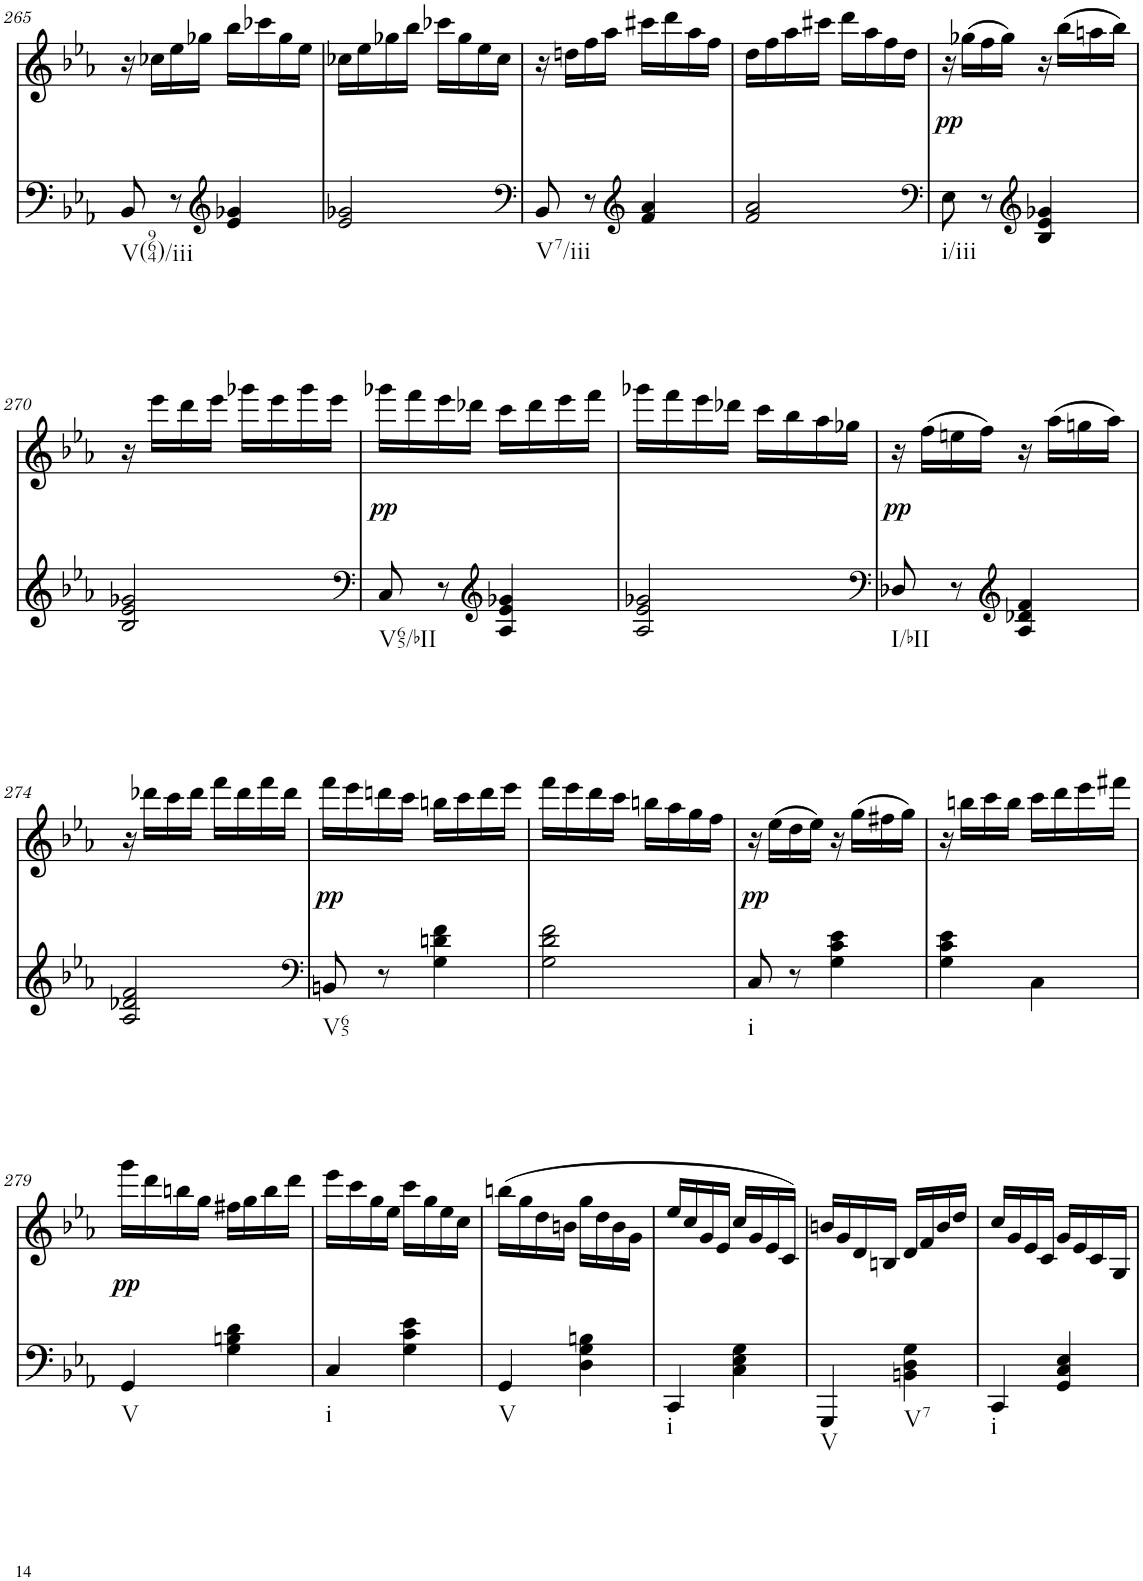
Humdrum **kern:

**kern	**kern	**text	**dynam
*part2	*part1	*part1	*part1
*staff2	*staff1	*staff1	*staff1
*I"piano	*I"piano	*	*
*I'Pno	*I'Pno	*	*
!!LO:PB:g=z
*clefF4	*clefG2	*	*
*k[b-e-a-]	*k[b-e-a-]	*	*
*c:	*c:	*	*
*M2/4	*M2/4	*	*
=265	=265	=265	=265
!LO:TX:b:t=V(964)/iii	!	!	!
8BB-/	16r	.	.
.	16cc-X\LL	.	.
8r	16ee-\	.	.
.	16gg-X\JJ	.	.
*clefG2	*	*	*
4e-/ 4g-X/	16bb-\LL	.	.
.	16ccc-X\	.	.
.	16gg-\	.	.
.	16ee-\JJ	.	.
=266	=266	=266	=266
2e-/ 2g-X/	16cc-X\LL	.	.
.	16ee-\	.	.
.	16gg-X\	.	.
.	16bb-\JJ	.	.
.	16ccc-X\LL	.	.
.	16gg-\	.	.
.	16ee-\	.	.
.	16cc-\JJ	.	.
=267	=267	=267	=267
*clefF4	*	*	*
!LO:TX:b:t=V7/iii	!	!	!
8BB-/	16r	.	.
.	16ddn\LL	.	.
8r	16ff\	.	.
.	16aa-\JJ	.	.
*clefG2	*	*	*
4f/ 4a-/	16ccc#X\LL	.	.
.	16ddd\	.	.
.	16aa-\	.	.
.	16ff\JJ	.	.
=268	=268	=268	=268
2f/ 2a-/	16dd\LL	.	.
.	16ff\	.	.
.	16aa-\	.	.
.	16ccc#X\JJ	.	.
.	16ddd\LL	.	.
.	16aa-\	.	.
.	16ff\	.	.
.	16dd\JJ	.	.
=269	=269	=269	=269
*clefF4	*	*	*
!LO:TX:b:t=i/iii	!	!	!
!	!	!	!LO:DY:b
8E-\	16r	.	pp
!	!	!LO:LY:b	!
.	(16gg-X\LL	pp	.
8r	16ff\	.	.
.	16gg-\JJ)	.	.
*clefG2	*	*	*
4B-/ 4e-/ 4g-X/	16r	.	.
.	(16bb-\LL	.	.
.	16aan\	.	.
.	16bb-\JJ)	.	.
!!LO:LB:g=z
=270	=270	=270	=270
2B-/ 2e-/ 2g-X/	16r	.	.
.	16eee-\LL	.	.
.	16ddd\	.	.
.	16eee-\JJ	.	.
.	16ggg-X\LL	.	.
.	16eee-\	.	.
.	16ggg-\	.	.
.	16eee-\JJ	.	.
=271	=271	=271	=271
*clefF4	*	*	*
!LO:TX:b:t=V65/bII	!	!	!
!	!	!	!LO:DY:b
8C/	16ggg-X\LL	.	pp
.	16fff\	.	.
8r	16eee-\	.	.
.	16ddd-X\JJ	.	.
*clefG2	*	*	*
4A-/ 4e-/ 4g-X/	16ccc\LL	.	.
.	16ddd-\	.	.
.	16eee-\	.	.
.	16fff\JJ	.	.
=272	=272	=272	=272
2A-/ 2e-/ 2g-X/	16ggg-X\LL	.	.
.	16fff\	.	.
.	16eee-\	.	.
.	16ddd-X\JJ	.	.
.	16ccc\LL	.	.
.	16bb-\	.	.
.	16aa-\	.	.
.	16gg-X\JJ	.	.
=273	=273	=273	=273
*clefF4	*	*	*
!LO:TX:b:t=I/bII	!	!	!
!	!	!	!LO:DY:b
8D-X/	16r	.	pp
!	!	!LO:LY:b	!
.	(16ff\LL	pp	.
8r	16een\	.	.
.	16ff\JJ)	.	.
*clefG2	*	*	*
4A-/ 4d-X/ 4f/	16r	.	.
.	(16aa-\LL	.	.
.	16ggn\	.	.
.	16aa-\JJ)	.	.
!!LO:LB:g=z
=274	=274	=274	=274
2A-/ 2d-X/ 2f/	16r	.	.
.	16ddd-X\LL	.	.
.	16ccc\	.	.
.	16ddd-\JJ	.	.
.	16fff\LL	.	.
.	16ddd-\	.	.
.	16fff\	.	.
.	16ddd-\JJ	.	.
=275	=275	=275	=275
*clefF4	*	*	*
!LO:TX:b:t=V65	!	!	!
!	!	!	!LO:DY:b
8BBn/	16fff\LL	.	pp
.	16eee-\	.	.
8r	16dddn\	.	.
.	16ccc\JJ	.	.
4G\ 4dn\ 4f\	16bbn\LL	.	.
.	16ccc\	.	.
.	16ddd\	.	.
.	16eee-\JJ	.	.
=276	=276	=276	=276
2G\ 2d\ 2f\	16fff\LL	.	.
.	16eee-\	.	.
.	16ddd\	.	.
.	16ccc\JJ	.	.
.	16bbn\LL	.	.
.	16aa-\	.	.
.	16gg\	.	.
.	16ff\JJ	.	.
=277	=277	=277	=277
!LO:TX:b:t=i	!	!	!
!	!	!	!LO:DY:b
8C/	16r	.	pp
!	!	!LO:LY:b	!
.	(16ee-\LL	pp	.
8r	16dd\	.	.
.	16ee-\JJ)	.	.
4G\ 4c\ 4e-\	16r	.	.
.	(16gg\LL	.	.
.	16ff#X\	.	.
.	16gg\JJ)	.	.
=278	=278	=278	=278
4G\ 4c\ 4e-\	16r	.	.
.	16bbn\LL	.	.
.	16ccc\	.	.
.	16bb\JJ	.	.
4C\	16ccc\LL	.	.
.	16ddd\	.	.
.	16eee-\	.	.
.	16fff#X\JJ	.	.
!!LO:LB:g=z
=279	=279	=279	=279
!LO:TX:b:t=V	!	!	!
!	!	!	!LO:DY:b
4GG/	16ggg\LL	.	pp
.	16ddd\	.	.
.	16bbn\	.	.
.	16gg\JJ	.	.
4G\ 4Bn\ 4d\	16ff#X\LL	.	.
.	16gg\	.	.
.	16bb\	.	.
.	16ddd\JJ	.	.
=280	=280	=280	=280
!LO:TX:b:t=i	!	!	!
4C/	16eee-\LL	.	.
.	16ccc\	.	.
.	16gg\	.	.
.	16ee-\JJ	.	.
4G\ 4c\ 4e-\	16ccc\LL	.	.
.	16gg\	.	.
.	16ee-\	.	.
.	16cc\JJ	.	.
=281	=281	=281	=281
!LO:TX:b:t=V	!	!	!
4GG/	(16bbn\LL	.	.
.	16gg\	.	.
.	16dd\	.	.
.	16bn\JJ	.	.
4D\ 4G\ 4Bn\	16gg\LL	.	.
.	16dd\	.	.
.	16b\	.	.
.	16g\JJ	.	.
=282	=282	=282	=282
!LO:TX:b:t=i	!	!	!
4CC/	16ee-/LL	.	.
.	16cc/	.	.
.	16g/	.	.
.	16e-/JJ	.	.
4C\ 4E-\ 4G\	16cc/LL	.	.
.	16g/	.	.
.	16e-/	.	.
.	16c/JJ)	.	.
=283	=283	=283	=283
!LO:TX:b:t=V	!	!	!
4GGG/	16bn/LL	.	.
.	16g/	.	.
.	16d/	.	.
.	16Bn/JJ	.	.
!LO:TX:b:t=V7	!	!	!
4BBn\ 4D\ 4G\	16d/LL	.	.
.	16f/	.	.
.	16b/	.	.
.	16dd/JJ	.	.
=284	=284	=284	=284
!LO:TX:b:t=i	!	!	!
4CC/	16cc/LL	.	.
.	16g/	.	.
.	16e-/	.	.
.	16c/JJ	.	.
4GG/ 4C/ 4E-/	16g/LL	.	.
.	16e-/	.	.
.	16c/	.	.
.	16G/JJ	.	.
=	=	=	=
*-	*-	*-	*-
